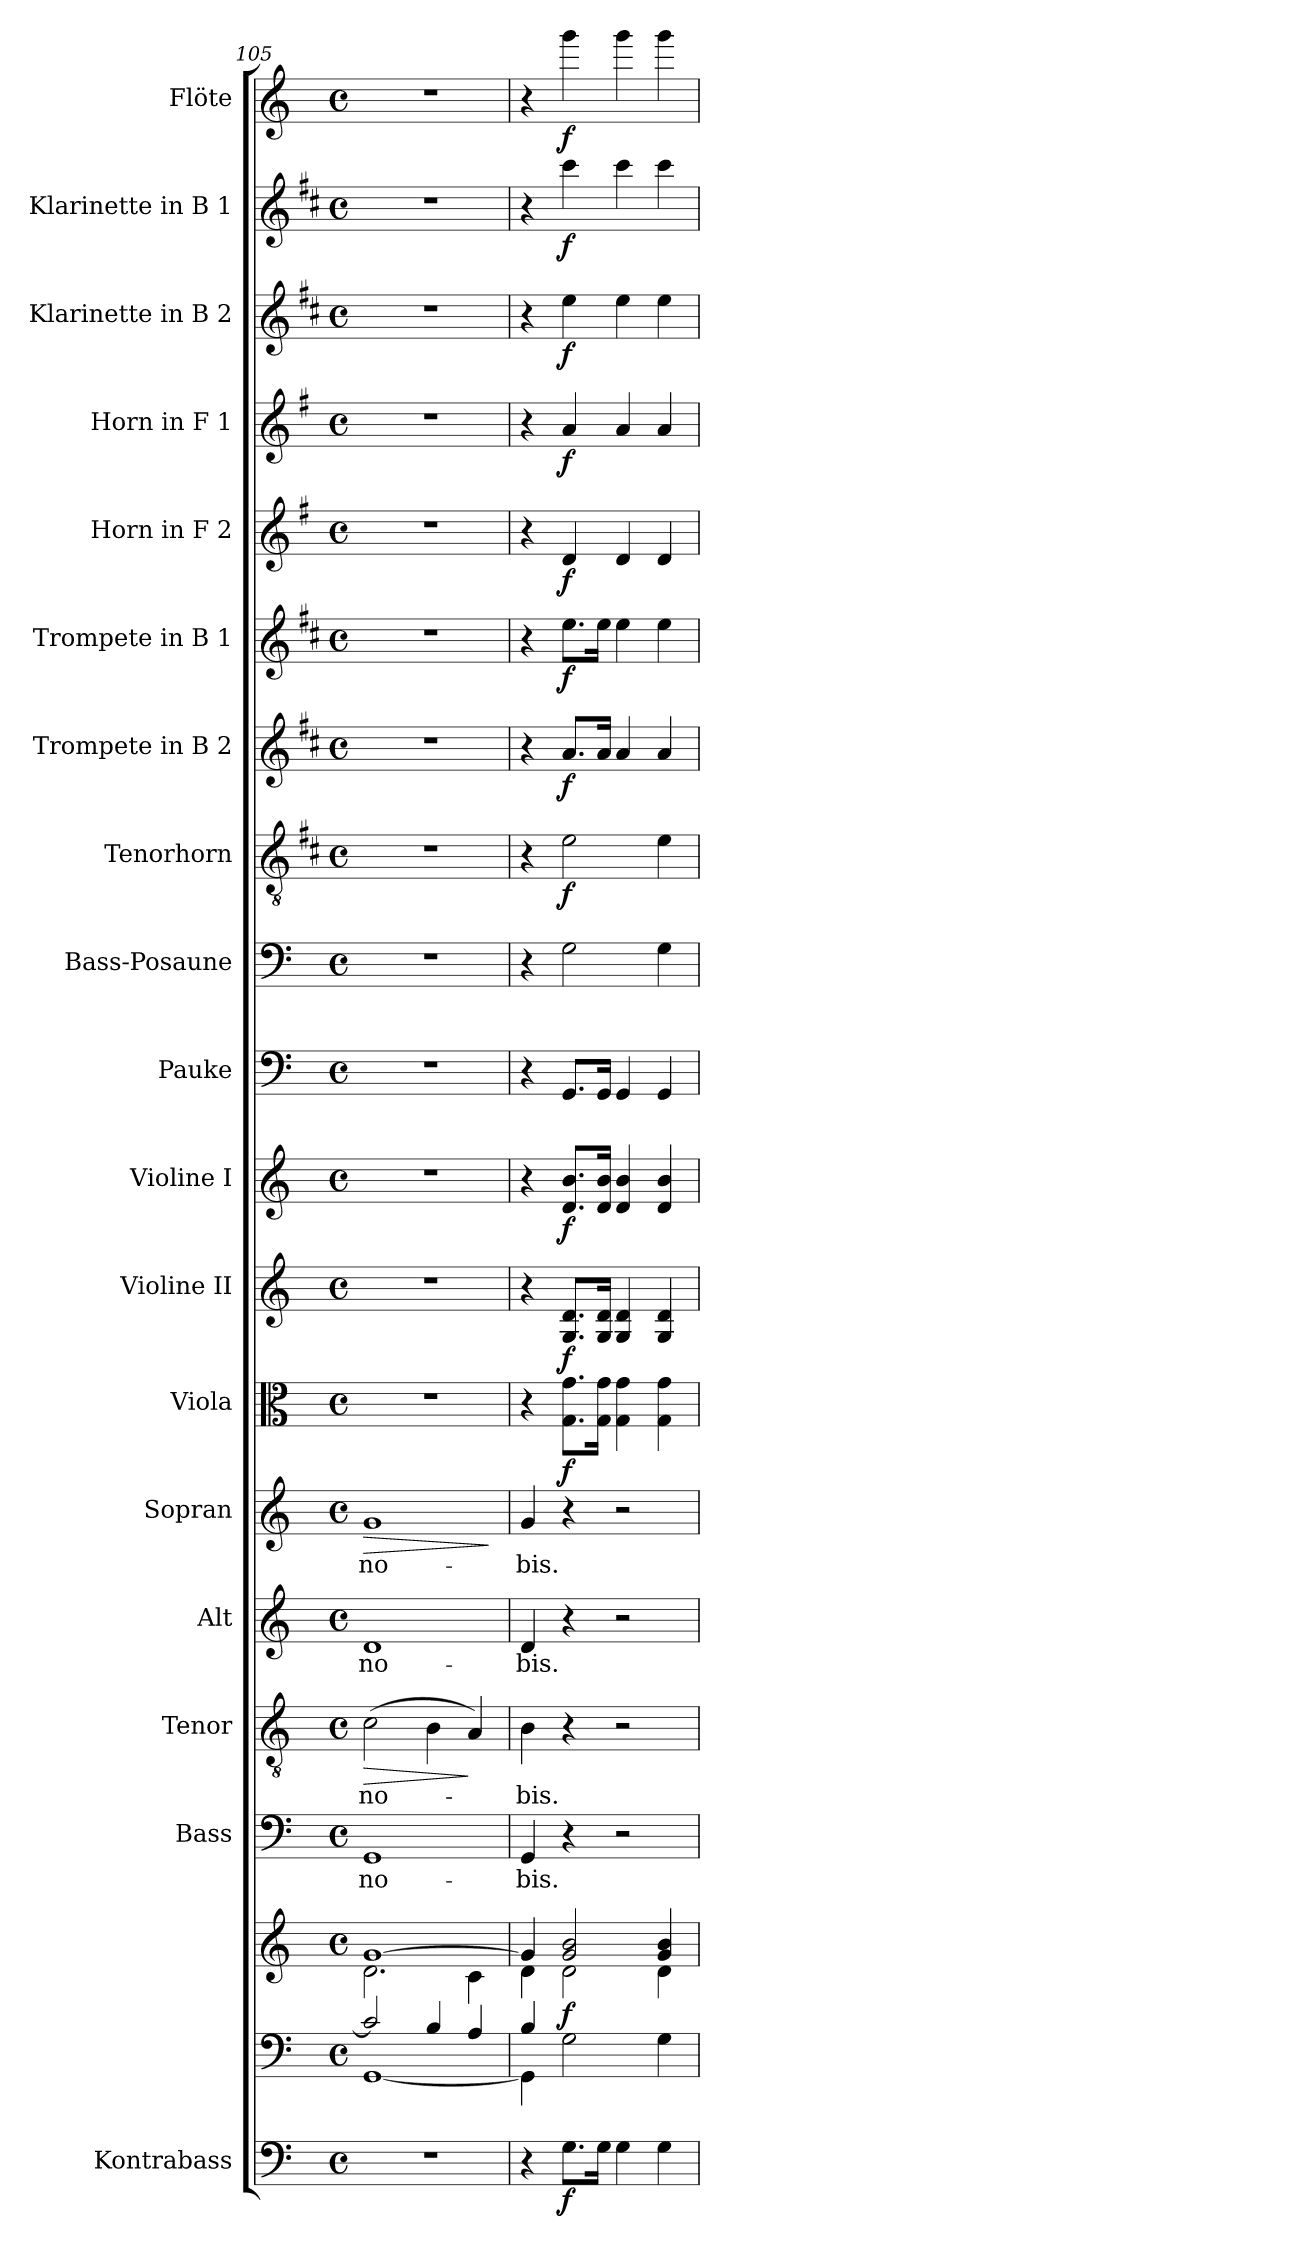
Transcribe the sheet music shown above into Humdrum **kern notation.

**kern	**dynam	**kern	**kern	**dynam	**kern	**text	**kern	**text	**dynam	**kern	**text	**kern	**text	**dynam	**kern	**dynam	**kern	**dynam	**kern	**dynam	**kern	**kern	**kern	**dynam	**kern	**dynam	**kern	**dynam	**kern	**dynam	**kern	**dynam	**kern	**dynam	**kern	**dynam	**kern	**dynam
*part19	*part19	*part18	*part18	*part18	*part17	*part17	*part16	*part16	*part16	*part15	*part15	*part14	*part14	*part14	*part13	*part13	*part12	*part12	*part11	*part11	*part10	*part9	*part8	*part8	*part7	*part7	*part6	*part6	*part5	*part5	*part4	*part4	*part3	*part3	*part2	*part2	*part1	*part1
*staff20	*staff20	*staff19	*staff18	*staff18/19	*staff17	*staff17	*staff16	*staff16	*staff16	*staff15	*staff15	*staff14	*staff14	*staff14	*staff13	*staff13	*staff12	*staff12	*staff11	*staff11	*staff10	*staff9	*staff8	*staff8	*staff7	*staff7	*staff6	*staff6	*staff5	*staff5	*staff4	*staff4	*staff3	*staff3	*staff2	*staff2	*staff1	*staff1
*I"Kontrabass	*	*	*	*	*I"Bass	*	*I"Tenor	*	*	*I"Alt	*	*I"Sopran	*	*	*I"Viola	*	*I"Violine II	*	*I"Violine I	*	*I"Pauke	*I"Bass-Posaune	*I"Tenorhorn	*	*I"Trompete in B 2	*	*I"Trompete in B 1	*	*I"Horn in F 2	*	*I"Horn in F 1	*	*I"Klarinette in B 2	*	*I"Klarinette in B 1	*	*I"Flöte	*
*I'Kb.	*	*	*	*	*I'B	*	*I'T	*	*	*I'A	*	*I'S	*	*	*I'Vla.	*	*I'Vl. II	*	*I'Vl. I	*	*I'Pk.	*I'B. Pos.	*I'T	*	*	*	*	*	*I'Hrn. 2	*	*I'Hrn. 1	*	*	*	*	*	*I'Fl.	*
*clefF4	*	*clefF4	*clefG2	*	*clefF4	*	*clefGv2	*	*	*clefG2	*	*clefG2	*	*	*clefC3	*	*clefG2	*	*clefG2	*	*clefF4	*clefF4	*clefGv2	*	*clefG2	*	*clefG2	*	*clefG2	*	*clefG2	*	*clefG2	*	*clefG2	*	*clefG2	*
*ITrd7c12	*	*	*	*	*	*	*	*	*	*	*	*	*	*	*	*	*	*	*	*	*	*	*ITrd1c2	*	*ITrd1c2	*	*ITrd1c2	*	*ITrd4c7	*	*ITrd4c7	*	*ITrd1c2	*	*ITrd1c2	*	*	*
*k[]	*	*k[]	*k[]	*	*k[]	*	*k[]	*	*	*k[]	*	*k[]	*	*	*k[]	*	*k[]	*	*k[]	*	*k[]	*k[]	*k[]	*	*k[]	*	*k[]	*	*k[]	*	*k[]	*	*k[]	*	*k[]	*	*k[]	*
*C:	*	*C:	*C:	*	*C:	*	*C:	*	*	*C:	*	*C:	*	*	*C:	*	*C:	*	*C:	*	*C:	*C:	*C:	*	*C:	*	*C:	*	*C:	*	*C:	*	*C:	*	*C:	*	*C:	*
*M4/4	*	*M4/4	*M4/4	*	*M4/4	*	*M4/4	*	*	*M4/4	*	*M4/4	*	*	*M4/4	*	*M4/4	*	*M4/4	*	*M4/4	*M4/4	*M4/4	*	*M4/4	*	*M4/4	*	*M4/4	*	*M4/4	*	*M4/4	*	*M4/4	*	*M4/4	*
*met(c)	*	*met(c)	*met(c)	*	*met(c)	*	*met(c)	*	*	*met(c)	*	*met(c)	*	*	*met(c)	*	*met(c)	*	*met(c)	*	*met(c)	*met(c)	*met(c)	*	*met(c)	*	*met(c)	*	*met(c)	*	*met(c)	*	*met(c)	*	*met(c)	*	*met(c)	*
=105	=105	=105	=105	=105	=105	=105	=105	=105	=105	=105	=105	=105	=105	=105	=105	=105	=105	=105	=105	=105	=105	=105	=105	=105	=105	=105	=105	=105	=105	=105	=105	=105	=105	=105	=105	=105	=105	=105
*	*	*^	*^	*	*	*	*	*	*	*	*	*	*	*	*	*	*	*	*	*	*	*	*	*	*	*	*	*	*	*	*	*	*	*	*	*	*	*
!	!	!	!	!	!	!	!	!LO:LY:b	!	!LO:LY:b	!LO:HP:b	!	!LO:LY:b	!	!LO:LY:b	!LO:HP:b	!	!	!	!	!	!	!	!	!	!	!	!	!	!	!	!	!	!	!	!	!	!	!	!
1r	.	2c/]	[<1GG	[>1g	2.d\	.	1GG	no-	(>2c\	no-	>	1d	no-	1g	no-	>	1r	.	1r	.	1r	.	1r	1r	1r	.	1r	.	1r	.	1r	.	1r	.	1r	.	1r	.	1r	.
.	.	4B/	.	.	.	.	.	.	4B\	.	.	.	.	.	.	.	.	.	.	.	.	.	.	.	.	.	.	.	.	.	.	.	.	.	.	.	.	.	.	.
.	.	4A/	.	.	4c\	.	.	.	4A/)	.	]	.	.	.	.	.	.	.	.	.	.	.	.	.	.	.	.	.	.	.	.	.	.	.	.	.	.	.	.	.
*	*	*v	*v	*	*	*	*	*	*	*	*	*	*	*	*	*	*	*	*	*	*	*	*	*	*	*	*	*	*	*	*	*	*	*	*	*	*	*	*	*
*	*	*	*v	*v	*	*	*	*	*	*	*	*	*	*	*	*	*	*	*	*	*	*	*	*	*	*	*	*	*	*	*	*	*	*	*	*	*	*	*
.	.	.	.	.	.	.	.	.	.	.	.	.	.	]	.	.	.	.	.	.	.	.	.	.	.	.	.	.	.	.	.	.	.	.	.	.	.	.
!!LO:PB:g=z
=106	=106	=106	=106	=106	=106	=106	=106	=106	=106	=106	=106	=106	=106	=106	=106	=106	=106	=106	=106	=106	=106	=106	=106	=106	=106	=106	=106	=106	=106	=106	=106	=106	=106	=106	=106	=106	=106	=106
*	*	*^	*^	*	*	*	*	*	*	*	*	*	*	*	*	*	*	*	*	*	*	*	*	*	*	*	*	*	*	*	*	*	*	*	*	*	*	*
!	!	!	!	!	!	!	!	!LO:LY:b	!	!LO:LY:b	!	!	!LO:LY:b	!	!LO:LY:b	!	!	!	!	!	!	!	!	!	!	!	!	!	!	!	!	!	!	!	!	!	!	!	!	!
4r	.	4B/	4GG\]	4g/]	4d\	.	4GG/	-bis.	4B\	-bis.	.	4d/	-bis.	4g/	-bis.	.	4r	.	4r	.	4r	.	4r	4r	4r	.	4r	.	4r	.	4r	.	4r	.	4r	.	4r	.	4r	.
!	!LO:DY:b	!	!	!	!	!LO:DY:b	!	!	!	!	!	!	!	!	!	!	!	!LO:DY:b	!	!LO:DY:b	!	!LO:DY:b	!	!	!	!LO:DY:b	!	!LO:DY:b	!	!LO:DY:b	!	!LO:DY:b	!	!LO:DY:b	!	!LO:DY:b	!	!LO:DY:b	!	!LO:DY:b
8.GG\L	f	2.ryy	2G\	2g/ 2b/	2d\	f	4r	.	4r	.	.	4r	.	4r	.	.	8.G\ 8.g\L	f	8.G/ 8.d/L	f	8.d/ 8.b/L	f	8.GG/L	2G\	2d\	f	8.g/L	f	8.dd\L	f	4G/	f	4d/	f	4dd\	f	4bb\	f	4ggg\	f
16GG\Jk	.	.	.	.	.	.	.	.	.	.	.	.	.	.	.	.	16G\ 16g\Jk	.	16G/ 16d/Jk	.	16d/ 16b/Jk	.	16GG/Jk	.	.	.	16g/Jk	.	16dd\Jk	.	.	.	.	.	.	.	.	.	.	.
4GG\	.	.	.	.	.	.	2r	.	2r	.	.	2r	.	2r	.	.	4G\ 4g\	.	4G/ 4d/	.	4d/ 4b/	.	4GG/	.	.	.	4g/	.	4dd\	.	4G/	.	4d/	.	4dd\	.	4bb\	.	4ggg\	.
4GG\	.	.	4G\	4g/ 4b/	4d\	.	.	.	.	.	.	.	.	.	.	.	4G\ 4g\	.	4G/ 4d/	.	4d/ 4b/	.	4GG/	4G\	4d\	.	4g/	.	4dd\	.	4G/	.	4d/	.	4dd\	.	4bb\	.	4ggg\	.
*	*	*v	*v	*	*	*	*	*	*	*	*	*	*	*	*	*	*	*	*	*	*	*	*	*	*	*	*	*	*	*	*	*	*	*	*	*	*	*	*	*
*	*	*	*v	*v	*	*	*	*	*	*	*	*	*	*	*	*	*	*	*	*	*	*	*	*	*	*	*	*	*	*	*	*	*	*	*	*	*	*	*
=	=	=	=	=	=	=	=	=	=	=	=	=	=	=	=	=	=	=	=	=	=	=	=	=	=	=	=	=	=	=	=	=	=	=	=	=	=	=
*-	*-	*-	*-	*-	*-	*-	*-	*-	*-	*-	*-	*-	*-	*-	*-	*-	*-	*-	*-	*-	*-	*-	*-	*-	*-	*-	*-	*-	*-	*-	*-	*-	*-	*-	*-	*-	*-	*-
